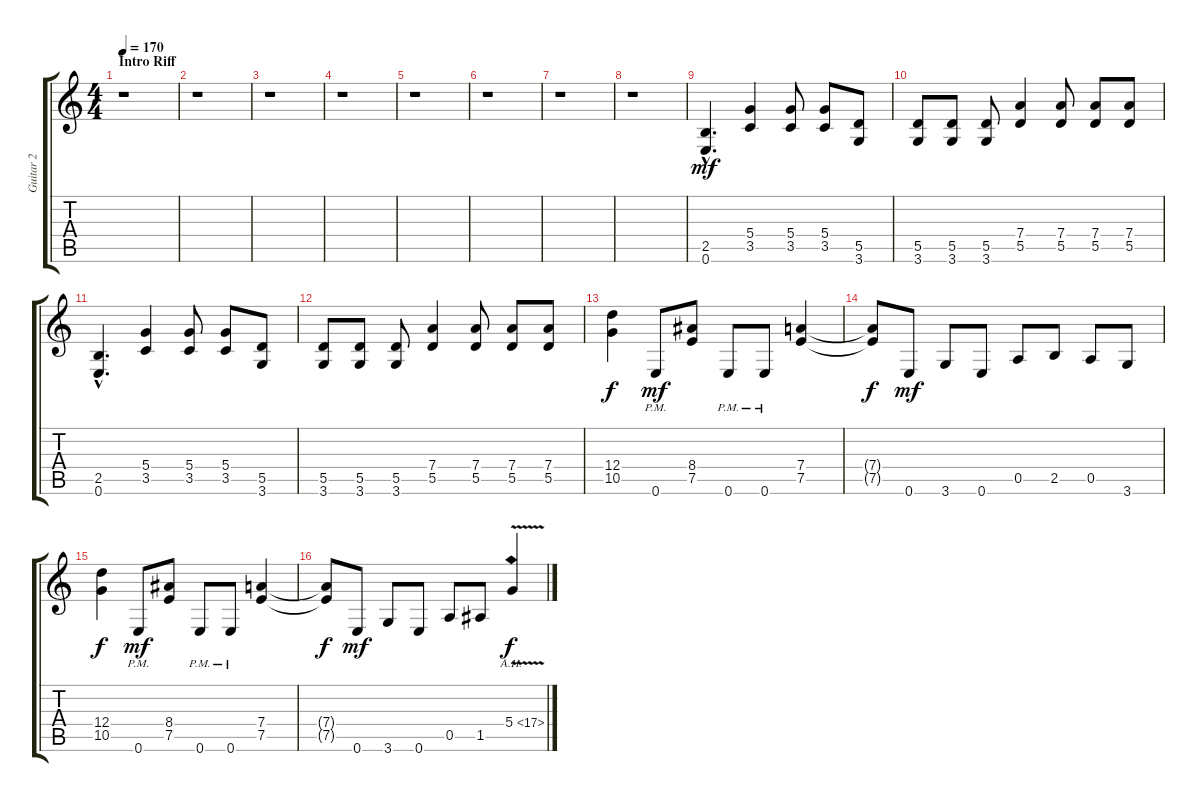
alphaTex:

\track ("Guitar 2" "Guitar 2") {instrument distortionguitar}
\staff {score tabs}
\tuning (E4 B3 G3 D3 A2 E2) {hide}
\ts (4 4)
\section ("" "Intro Riff")
\tempo 170
\clef g2
\ks c
r.1{dy mf instrument distortionguitar} |
r.1 |
r.1 |
r.1 |
r.1 |
r.1 |
r.1 |
r.1 |
(2.5{hac} 0.6{hac}).4{d} (5.4 3.5).4 (5.4 3.5).8 (5.4 3.5).8 (5.5 3.6).8 |
(5.5 3.6).8 (5.5 3.6).8 (5.5 3.6).8 (7.4 5.5).4 (7.4 5.5).8 (7.4 5.5).8 (7.4 5.5).8 |
(2.5{hac} 0.6{hac}).4{d} (5.4 3.5).4 (5.4 3.5).8 (5.4 3.5).8 (5.5 3.6).8 |
(5.5 3.6).8 (5.5 3.6).8 (5.5 3.6).8 (7.4 5.5).4 (7.4 5.5).8 (7.4 5.5).8 (7.4 5.5).8 |
(12.4 10.5).4{dy f} 0.6{pm}.8{dy mf} (8.4 7.5).8 0.6{pm}.8 0.6{pm}.8 (7.4 7.5).4 |
(7.4{t} 7.5{t}).8{dy f} 0.6.8{dy mf} 3.6.8 0.6.8 0.5.8 2.5.8 0.5.8 3.6.8 |
(12.4 10.5).4{dy f} 0.6{pm}.8{dy mf} (8.4 7.5).8 0.6{pm}.8 0.6{pm}.8 (7.4 7.5).4 |
(7.4{t} 7.5{t}).8{dy f} 0.6.8{dy mf} 3.6.8 0.6.8 0.5.8 1.5.8 5.4{ah 12 v}.4{dy f}
